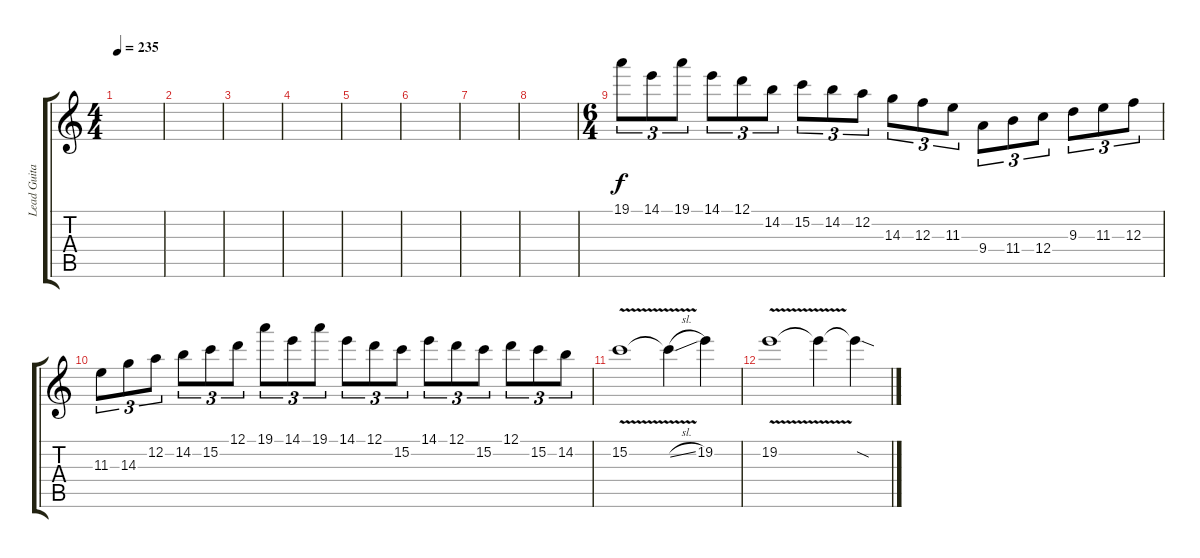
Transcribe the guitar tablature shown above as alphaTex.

\track ("Lead Guitar" "Lead Guita") {instrument distortionguitar}
\staff {score tabs}
\tuning (D4 A3 F3 C3 G2 D2) {hide}
\ts (4 4)
\tempo 235
\clef g2
\ks c
|
|
|
|
|
|
|
|
\ts (6 4)
19.1.8{tu (3 2)} 14.1.8{tu (3 2)} 19.1.8{tu (3 2)} 14.1.8{tu (3 2)} 12.1.8{tu (3 2)} 14.2.8{tu (3 2)} 15.2.8{tu (3 2)} 14.2.8{tu (3 2)} 12.2.8{tu (3 2)} 14.3.8{tu (3 2)} 12.3.8{tu (3 2)} 11.3.8{tu (3 2)} 9.4.8{tu (3 2)} 11.4.8{tu (3 2)} 12.4.8{tu (3 2)} 9.3.8{tu (3 2)} 11.3.8{tu (3 2)} 12.3.8{tu (3 2)} |
11.3.8{tu (3 2)} 14.3.8{tu (3 2)} 12.2.8{tu (3 2)} 14.2.8{tu (3 2)} 15.2.8{tu (3 2)} 12.1.8{tu (3 2)} 19.1.8{tu (3 2)} 14.1.8{tu (3 2)} 19.1.8{tu (3 2)} 14.1.8{tu (3 2)} 12.1.8{tu (3 2)} 15.2.8{tu (3 2)} 14.1.8{tu (3 2)} 12.1.8{tu (3 2)} 15.2.8{tu (3 2)} 12.1.8{tu (3 2)} 15.2.8{tu (3 2)} 14.2.8{tu (3 2)} |
15.2{v}.1 15.2{sl t}.4 19.2.4 |
19.2{v}.1 19.2{t}.4 19.2{sod t}.4
